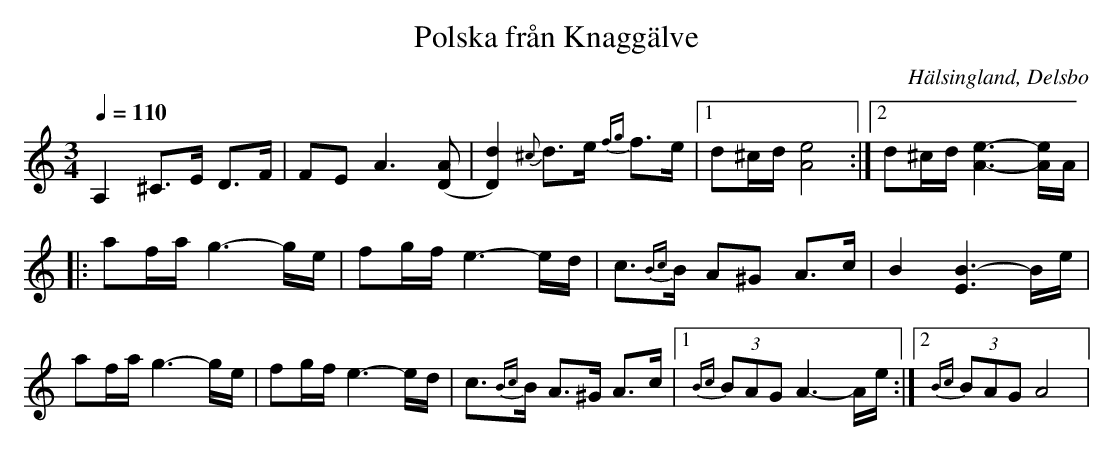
X:1
T: Polska från Knaggälve
O: Hälsingland, Delsbo
M: 3/4
K: Am
Q: 1/4=110
A,2 ^C>E D>F|FE A3 [(DA]|[D)d]2 {^c}d>e {fg}f>e|[1d^c/d/ [Ae]4:|[2 d^c/d/ [Ae]3-[Ae]/A/|
|:af/a/ g3 -g/e/| fg/f/ e3- e/d/ |c>{Bc}B A^G A>c|B2 [EB]3- B/e/ |
af/a/ g3 -g/e/|fg/f/ e3- e/d/|c>{Bc}B A>^G A>c |[1 {Bc}(3BAG A3 - A/e/ :|[2 {Bc}(3BAG A4 |
